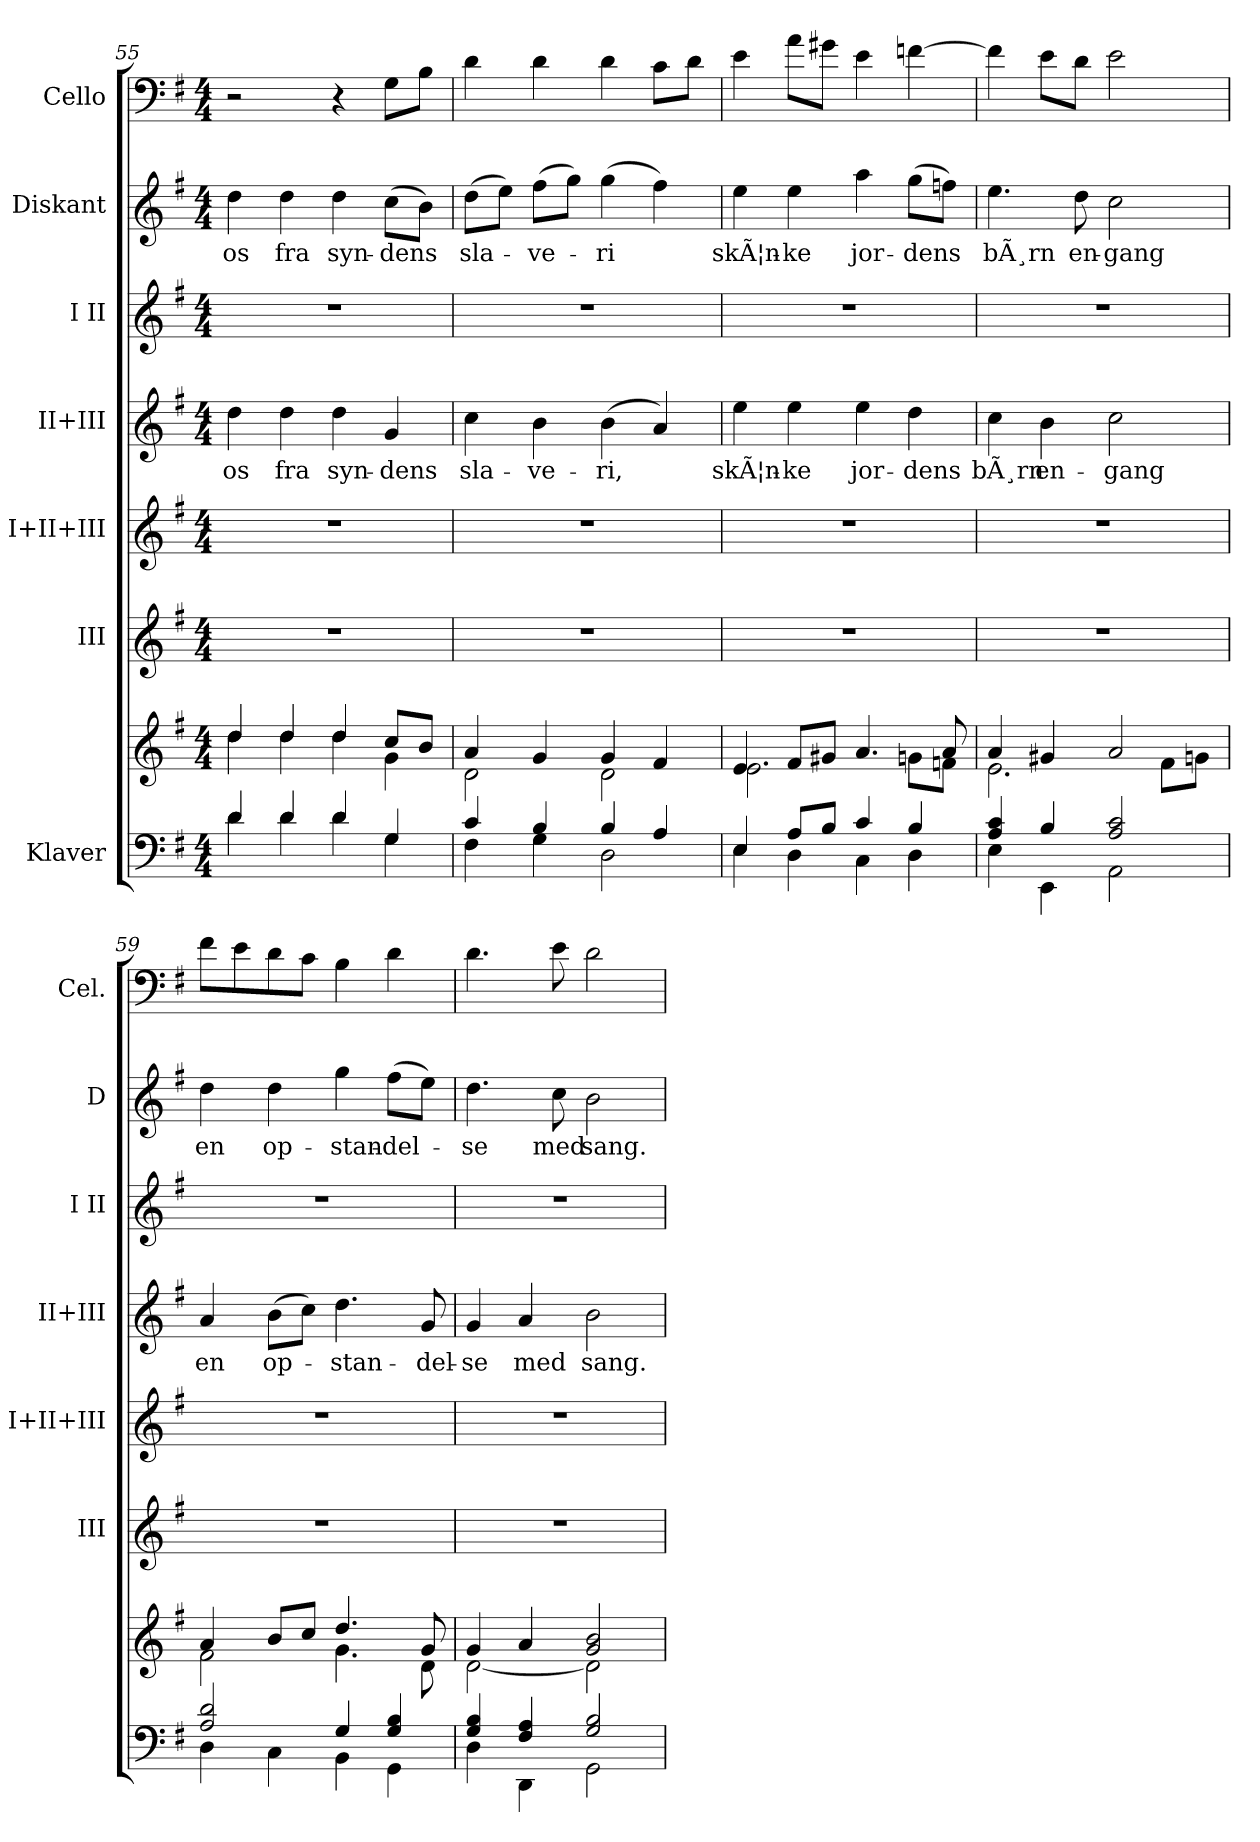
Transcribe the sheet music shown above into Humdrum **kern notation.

**kern	**kern	**kern	**kern	**kern	**text	**kern	**kern	**text	**kern
*part7	*part7	*part6	*part5	*part4	*part4	*part3	*part2	*part2	*part1
*staff8	*staff7	*staff6	*staff5	*staff4	*staff4	*staff3	*staff2	*staff2	*staff1
*I"Klaver	*	*I"III	*I"I+II+III	*I"II+III	*	*I"I II	*I"Diskant	*	*I"Cello
*	*	*I'III	*I'I+II+III	*I'II+III	*	*I'I II	*I'D	*	*I'Cel.
!!LO:LB:g=z
*clefF4	*clefG2	*clefG2	*clefG2	*clefG2	*	*clefG2	*clefG2	*	*clefF4
*k[f#]	*k[f#]	*k[f#]	*k[f#]	*k[f#]	*	*k[f#]	*k[f#]	*	*k[f#]
*M4/4	*M4/4	*M4/4	*M4/4	*M4/4	*	*M4/4	*M4/4	*	*M4/4
=55	=55	=55	=55	=55	=55	=55	=55	=55	=55
*^	*^	*	*	*	*	*	*	*	*
4d/	4d\	4dd/	4dd\	1r	1r	4dd\	os	1r	4dd\	os	2r
4d/	4d\	4dd/	4dd\	.	.	4dd\	fra	.	4dd\	fra	.
4d/	4d\	4dd/	4dd\	.	.	4dd\	syn-	.	4dd\	syn-	4r
4G/	4G\	8cc/L	4g\	.	.	4g/	-dens	.	(>8cc\L	-dens	8G\L
.	.	8b/J	.	.	.	.	.	.	8b\J)	.	8B\J
=56	=56	=56	=56	=56	=56	=56	=56	=56	=56	=56	=56
4c/	4F#\	4a/	2d\	1r	1r	4cc\	sla-	1r	(>8dd\L	sla-	4d\
.	.	.	.	.	.	.	.	.	8ee\J)	.	.
4B/	4G\	4g/	.	.	.	4b\	-ve-	.	(>8ff#\L	-ve-	4d\
.	.	.	.	.	.	.	.	.	8gg\J)	.	.
4B/	2D\	4g/	2d\	.	.	(>4b\	-ri,	.	(>4gg\	-ri	4d\
4A/	.	4f#/	.	.	.	4a/)	.	.	4ff#\)	.	8c\L
.	.	.	.	.	.	.	.	.	.	.	8d\J
=57	=57	=57	=57	=57	=57	=57	=57	=57	=57	=57	=57
4E/	4E\	4e/	2.e\	1r	1r	4ee\	skÃ¦n-	1r	4ee\	skÃ¦n-	4e\
8A/L	4D\	8f#/L	.	.	.	4ee\	-ke	.	4ee\	-ke	8a\L
8B/J	.	8g#X/J	.	.	.	.	.	.	.	.	8g#X\J
4c/	4C\	4.a/	.	.	.	4ee\	jor-	.	4aa\	jor-	4e\
4B/	4D\	.	8gn\L	.	.	4dd\	-dens	.	(>8gg\L	-dens	[4fn\
.	.	8a/	8fn\J	.	.	.	.	.	8ffn\J)	.	.
=58	=58	=58	=58	=58	=58	=58	=58	=58	=58	=58	=58
4A/ 4c/	4E\	4a/	2.e\	1r	1r	4cc\	bÃ¸rn	1r	4.ee\	bÃ¸rn	4f\]
4B/	4EE\	4g#X/	.	.	.	4b\	en-	.	.	.	8e\L
.	.	.	.	.	.	.	.	.	8dd\	en-	8d\J
2A/ 2c/	2AA\	2a/	.	.	.	2cc\	-gang	.	2cc\	-gang	2e\
.	.	.	8f#\L	.	.	.	.	.	.	.	.
.	.	.	8gn\J	.	.	.	.	.	.	.	.
!!LO:PB:g=z
=59	=59	=59	=59	=59	=59	=59	=59	=59	=59	=59	=59
2A/ 2d/	4D\	4a/	2f#\	1r	1r	4a/	en	1r	4dd\	en	8f#\L
.	.	.	.	.	.	.	.	.	.	.	8e\
.	4C\	8b/L	.	.	.	(>8b\L	op-	.	4dd\	op-	8d\
.	.	8cc/J	.	.	.	8cc\J)	.	.	.	.	8c\J
4G/	4BB\	4.dd/	4.g\	.	.	4.dd\	-stan-	.	4gg\	-stan-	4B\
4G/ 4B/	4GG\	.	.	.	.	.	.	.	(>8ff#\L	-del-	4d\
.	.	8g/	8d\	.	.	8g/	-del-	.	8ee\J)	.	.
=60	=60	=60	=60	=60	=60	=60	=60	=60	=60	=60	=60
4G/ 4B/	4D\	4g/	[2d\	1r	1r	4g/	-se	1r	4.dd\	-se	4.d\
4F#/ 4A/	4DD\	4a/	.	.	.	4a/	med	.	.	.	.
.	.	.	.	.	.	.	.	.	8cc\	med	8e\
2G/ 2B/	2GG\	2g/ 2b/	2d\]	.	.	2b\	sang.	.	2b\	sang.	2d\
*v	*v	*	*	*	*	*	*	*	*	*	*
*	*v	*v	*	*	*	*	*	*	*	*
=	=	=	=	=	=	=	=	=	=
*-	*-	*-	*-	*-	*-	*-	*-	*-	*-
